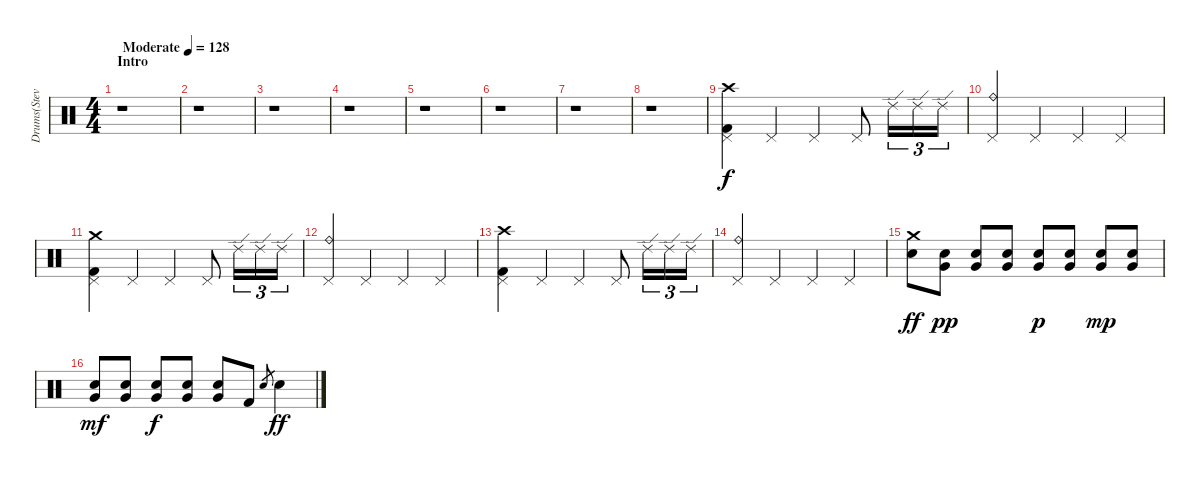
\track ("Drums(Steven)" "Drums(Stev") {instrument percussion}
\staff {score}
\articulation defaults
\ts (4 4)
\section ("" "Intro")
\tempo (128 "Moderate")
\clef neutral
\ks c
r.1{dy f} |
r.1 |
r.1 |
r.1 |
r.1 |
r.1 |
r.1 |
r.1 |
("Crash high (hit)" "Pedal Hi-Hat (hit)" "Kick (hit) 2").4 "Pedal Hi-Hat (hit)".4 "Pedal Hi-Hat (hit)".4 "Pedal Hi-Hat (hit)".8 "Ride (edge) 2".16{tu (3 2)} "Ride (edge) 2".16{tu (3 2)} "Ride (edge) 2".16{tu (3 2)} |
("Ride (bell)" "Pedal Hi-Hat (hit)").4 "Pedal Hi-Hat (hit)".4 "Pedal Hi-Hat (hit)".4 "Pedal Hi-Hat (hit)".4 |
("Crash medium (hit)" "Pedal Hi-Hat (hit)" "Kick (hit) 2").4 "Pedal Hi-Hat (hit)".4 "Pedal Hi-Hat (hit)".4 "Pedal Hi-Hat (hit)".8 "Ride (edge) 2".16{tu (3 2)} "Ride (edge) 2".16{tu (3 2)} "Ride (edge) 2".16{tu (3 2)} |
("Ride (bell)" "Pedal Hi-Hat (hit)").4 "Pedal Hi-Hat (hit)".4 "Pedal Hi-Hat (hit)".4 "Pedal Hi-Hat (hit)".4 |
("Crash high (hit)" "Pedal Hi-Hat (hit)" "Kick (hit) 2").4 "Pedal Hi-Hat (hit)".4 "Pedal Hi-Hat (hit)".4 "Pedal Hi-Hat (hit)".8 "Ride (edge) 2".16{tu (3 2)} "Ride (edge) 2".16{tu (3 2)} "Ride (edge) 2".16{tu (3 2)} |
("Ride (bell)" "Pedal Hi-Hat (hit)").4 "Pedal Hi-Hat (hit)".4 "Pedal Hi-Hat (hit)".4 "Pedal Hi-Hat (hit)".4 |
("Crash medium (hit)" "Snare (hit) 2").8{dy ff} ("Very Low Tom (hit)" "Snare (hit) 2").8{dy pp} ("Very Low Tom (hit)" "Snare (hit) 2").8 ("Very Low Tom (hit)" "Snare (hit) 2").8 ("Very Low Tom (hit)" "Snare (hit) 2").8{dy p} ("Very Low Tom (hit)" "Snare (hit) 2").8 ("Very Low Tom (hit)" "Snare (hit) 2").8{dy mp} ("Very Low Tom (hit)" "Snare (hit) 2").8 |
("Very Low Tom (hit)" "Snare (hit) 2").8{dy mf} ("Very Low Tom (hit)" "Snare (hit) 2").8 ("Very Low Tom (hit)" "Snare (hit) 2").8{dy f} ("Very Low Tom (hit)" "Snare (hit) 2").8 ("Very Low Tom (hit)" "Snare (hit) 2").8 "Kick (hit) 2".8 "Snare (hit) 2".8{gr} "Snare (hit) 2".4{dy ff}
